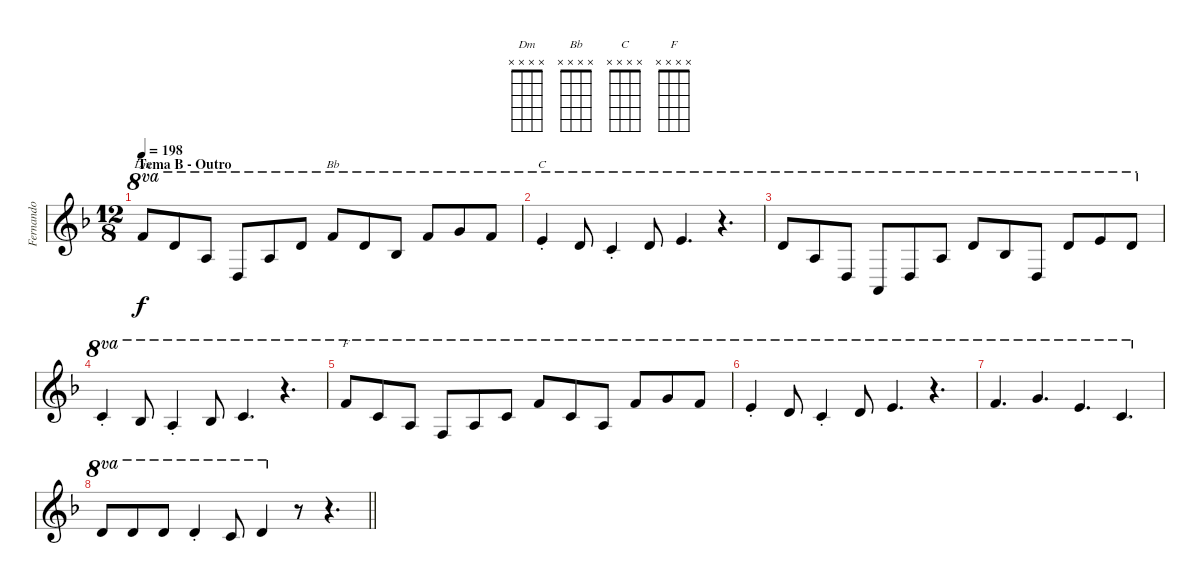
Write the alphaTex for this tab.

\track ("Fernando" "Fernando") {instrument flute}
\staff {score}
\tuning (E5 A4 D4 G3) {hide}
\chord ("Dm" x x x x)
\chord ("Bb" x x x x)
\chord ("C" x x x x)
\chord ("F" x x x x)
\ts (12 8)
\section ("" "Tema B - Outro")
\tempo 198
\clef g2
\ks dminor
1.1.8{ch "Dm" ot 8va dy f} 5.2.8{ot 8va} 0.2.8{ot 8va} 0.3.8{ot 8va} 0.2.8{ot 8va} 5.2.8{ot 8va} 1.1.8{ch "Bb" ot 8va} 5.2.8{ot 8va} 1.2.8{ot 8va} 1.1.8{ot 8va} 3.1.8{ot 8va} 1.1.8{ot 8va} |
0.1{st}.4{ch "C" ot 8va} 5.2.8{ot 8va} 3.2{st}.4{ot 8va} 5.2.8{ot 8va} 0.1.4{d ot 8va} r.4{d ot 8va} |
5.2.8{ot 8va} 0.2.8{ot 8va} 0.3.8{ot 8va} 2.4.8{ot 8va} 0.3.8{ot 8va} 0.2.8{ot 8va} 5.2.8{ot 8va} 1.2.8{ot 8va} 0.3.8{ot 8va} 5.2.8{ot 8va} 0.1.8{ot 8va} 5.2.8{ot 8va} |
3.2{st}.4{ot 8va} 1.2.8{ot 8va} 0.2{st}.4{ot 8va} 1.2.8{ot 8va} 3.2.4{d ot 8va} r.4{d ot 8va} |
1.1.8{ch "F" ot 8va} 3.2.8{ot 8va} 0.2.8{ot 8va} 3.3.8{ot 8va} 0.2.8{ot 8va} 3.2.8{ot 8va} 1.1.8{ot 8va} 3.2.8{ot 8va} 0.2.8{ot 8va} 1.1.8{ot 8va} 3.1.8{ot 8va} 1.1.8{ot 8va} |
0.1{st}.4{ot 8va} 5.2.8{ot 8va} 3.2{st}.4{ot 8va} 5.2.8{ot 8va} 0.1.4{d ot 8va} r.4{d ot 8va} |
1.1.4{d ot 8va} 3.1.4{d ot 8va} 0.1.4{d ot 8va} 3.2.4{d ot 8va} |
\barLineRight lightlight
5.2.8{ot 8va} 5.2.8{ot 8va} 5.2.8{ot 8va} 5.2{st}.4{ot 8va} 3.2.8{ot 8va} 5.2.4{ot 8va} r.8 r.4{d}
